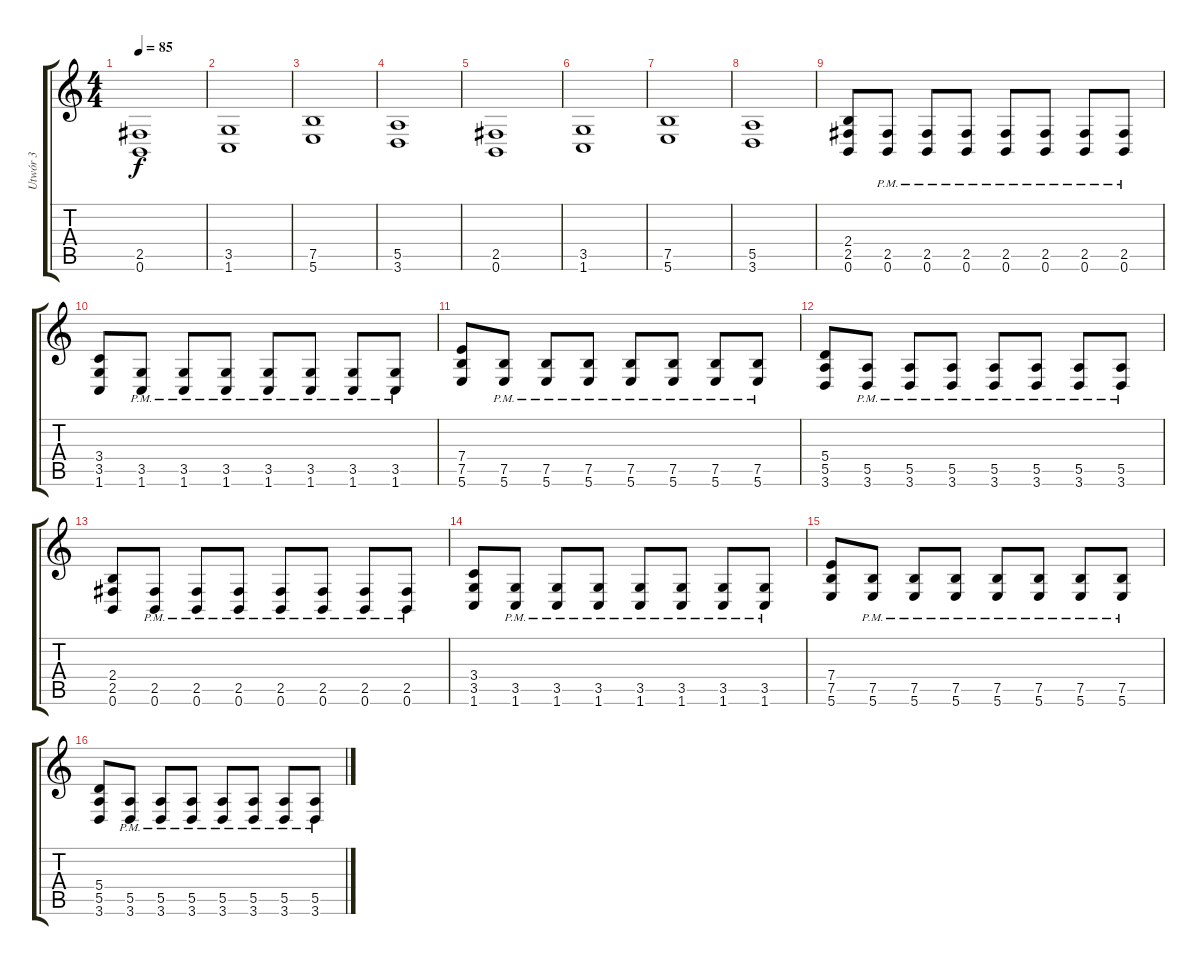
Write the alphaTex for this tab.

\track ("Utwór 3" "Utwór 3") {instrument distortionguitar}
\staff {score tabs}
\tuning (B3 Gb3 D3 A2 E2 B1) {hide}
\ts (4 4)
\tempo 85
\clef g2
\ks c
(2.5 0.6).1{dy f instrument distortionguitar} |
(3.5 1.6).1 |
(7.5 5.6).1 |
(5.5 3.6).1 |
(2.5 0.6).1 |
(3.5 1.6).1 |
(7.5 5.6).1 |
(5.5 3.6).1 |
(2.4 2.5 0.6).8 (2.5{pm} 0.6{pm}).8 (2.5{pm} 0.6{pm}).8 (2.5{pm} 0.6{pm}).8 (2.5{pm} 0.6{pm}).8 (2.5{pm} 0.6{pm}).8 (2.5{pm} 0.6{pm}).8 (2.5{pm} 0.6{pm}).8 |
(3.4 3.5 1.6).8 (3.5{pm} 1.6{pm}).8 (3.5{pm} 1.6{pm}).8 (3.5{pm} 1.6{pm}).8 (3.5{pm} 1.6{pm}).8 (3.5{pm} 1.6{pm}).8 (3.5{pm} 1.6{pm}).8 (3.5{pm} 1.6{pm}).8 |
(7.4 7.5 5.6).8 (7.5{pm} 5.6{pm}).8 (7.5{pm} 5.6{pm}).8 (7.5{pm} 5.6{pm}).8 (7.5{pm} 5.6{pm}).8 (7.5{pm} 5.6{pm}).8 (7.5{pm} 5.6{pm}).8 (7.5{pm} 5.6{pm}).8 |
(5.4 5.5 3.6).8 (5.5{pm} 3.6{pm}).8 (5.5{pm} 3.6{pm}).8 (5.5{pm} 3.6{pm}).8 (5.5{pm} 3.6{pm}).8 (5.5{pm} 3.6{pm}).8 (5.5{pm} 3.6{pm}).8 (5.5{pm} 3.6{pm}).8 |
(2.4 2.5 0.6).8 (2.5{pm} 0.6{pm}).8 (2.5{pm} 0.6{pm}).8 (2.5{pm} 0.6{pm}).8 (2.5{pm} 0.6{pm}).8 (2.5{pm} 0.6{pm}).8 (2.5{pm} 0.6{pm}).8 (2.5{pm} 0.6{pm}).8 |
(3.4 3.5 1.6).8 (3.5{pm} 1.6{pm}).8 (3.5{pm} 1.6{pm}).8 (3.5{pm} 1.6{pm}).8 (3.5{pm} 1.6{pm}).8 (3.5{pm} 1.6{pm}).8 (3.5{pm} 1.6{pm}).8 (3.5{pm} 1.6{pm}).8 |
(7.4 7.5 5.6).8 (7.5{pm} 5.6{pm}).8 (7.5{pm} 5.6{pm}).8 (7.5{pm} 5.6{pm}).8 (7.5{pm} 5.6{pm}).8 (7.5{pm} 5.6{pm}).8 (7.5{pm} 5.6{pm}).8 (7.5{pm} 5.6{pm}).8 |
(5.4 5.5 3.6).8 (5.5{pm} 3.6{pm}).8 (5.5{pm} 3.6{pm}).8 (5.5{pm} 3.6{pm}).8 (5.5{pm} 3.6{pm}).8 (5.5{pm} 3.6{pm}).8 (5.5{pm} 3.6{pm}).8 (5.5{pm} 3.6{pm}).8
